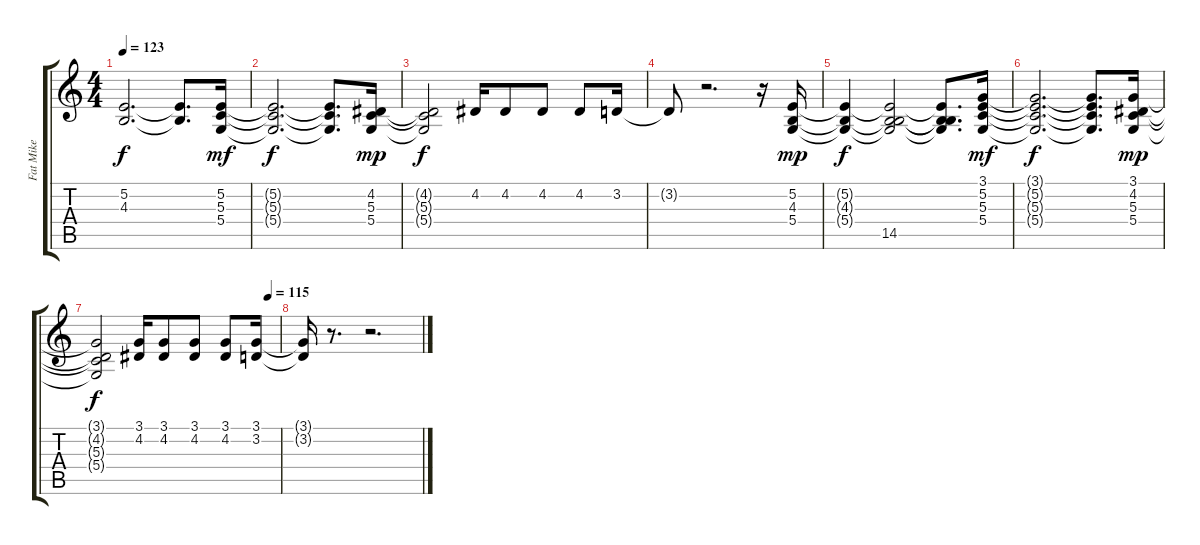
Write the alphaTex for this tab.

\track ("Fat Mike" "Fat Mike") {instrument bassoon}
\staff {score tabs}
\tuning (E4 B3 G3 D3 A2 E2) {hide}
\ts (4 4)
\tempo 123
\clef g2
\ks c
(5.2{t} 4.3{t}).2{d dy f} (5.2{t} 4.3{t}).8{d} (5.2 5.3 5.4).16{dy mf} |
(5.2{t} 5.3{t} 5.4{t}).2{d dy f} (5.2{t} 5.3{t} 5.4{t}).8{d} (4.2 5.3 5.4).16{dy mp} |
(4.2{t} 5.3{t} 5.4{t}).2{dy f} 4.2.16 4.2.8 4.2.8 4.2.8 3.2.16 |
3.2{t}.8 r.2{d} r.16 (5.2 4.3 5.4).16{dy mp} |
(5.2{t} 4.3{t} 5.4{t}).4{dy f} (5.2{t} 4.3{t} 5.4{t} 14.5).2 (5.2{t} 4.3{t} 5.4{t} 14.5{t}).8{d} (3.1 5.2 5.3 5.4).16{dy mf} |
(3.1{t} 5.2{t} 5.3{t} 5.4{t}).2{d dy f} (3.1{t} 5.2{t} 5.3{t} 5.4{t}).8{d} (3.1 4.2 5.3 5.4).16{dy mp} |
\tempo (115 0.9375)
(3.1{t} 4.2{t} 5.3{t} 5.4{t}).2{dy f} (3.1 4.2).16 (3.1 4.2).8 (3.1 4.2).8 (3.1 4.2).8 (3.1 3.2).16 |
(3.1{t} 3.2{t}).16 r.8{d} r.2{d}
